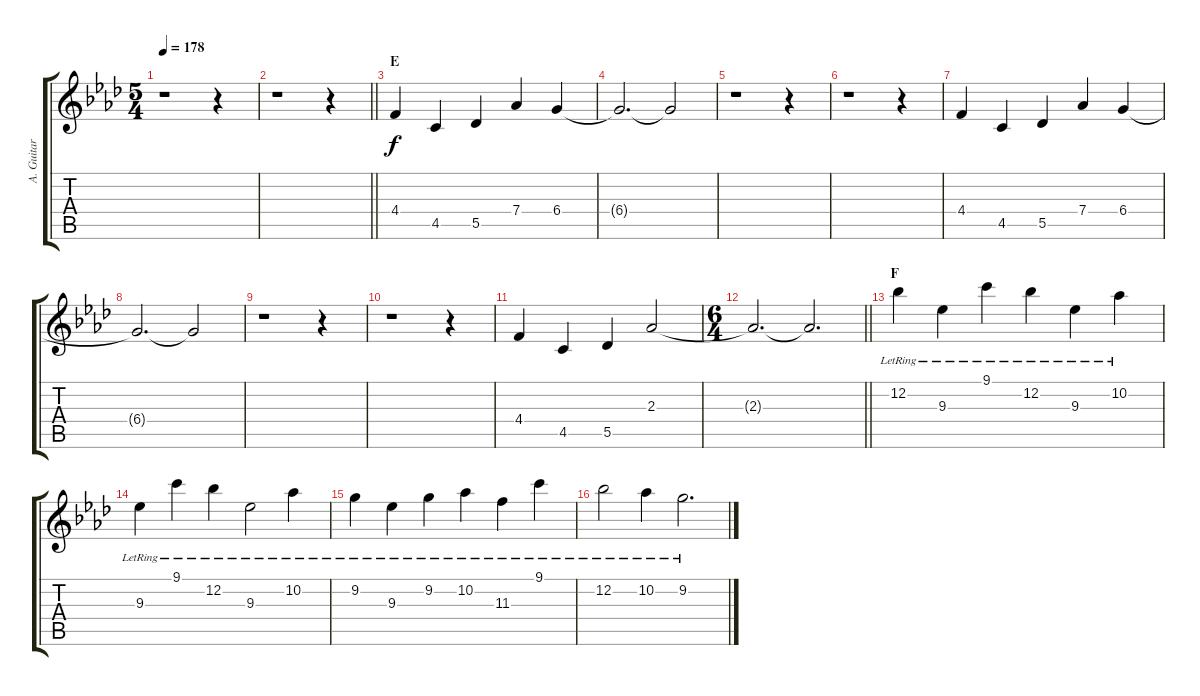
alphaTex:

\track ("A. Guitar I" "A. Guitar ") {instrument acousticguitarsteel}
\staff {score tabs}
\tuning (Eb4 Bb3 Gb3 Db3 Ab2 Db2) {hide}
\ts (5 4)
\tempo 178
\clef g2
\ks ab
r.1{dy f} r.4 |
\barLineRight lightlight
r.1 r.4 |
\section ("" "E")
4.4.4 4.5.4 5.5.4 7.4.4 6.4.4 |
6.4{t}.2{d} 6.4{t}.2 |
r.1 r.4 |
r.1 r.4 |
4.4.4 4.5.4 5.5.4 7.4.4 6.4.4 |
6.4{t}.2{d} 6.4{t}.2 |
r.1 r.4 |
r.1 r.4 |
4.4.4 4.5.4 5.5.4 2.3.2 |
\ts (6 4)
\barLineRight lightlight
2.3{t}.2{d} 2.3{t}.2{d} |
\section ("" "F")
12.2{lr}.4 9.3{lr}.4 9.1{lr}.4 12.2{lr}.4 9.3{lr}.4 10.2{lr}.4 |
9.3{lr}.4 9.1{lr}.4 12.2{lr}.4 9.3{lr}.2 10.2{lr}.4 |
9.2{lr}.4 9.3{lr}.4 9.2{lr}.4 10.2{lr}.4 11.3{lr}.4 9.1{lr}.4 |
12.2{lr}.2 10.2{lr}.4 9.2{lr}.2{d}
